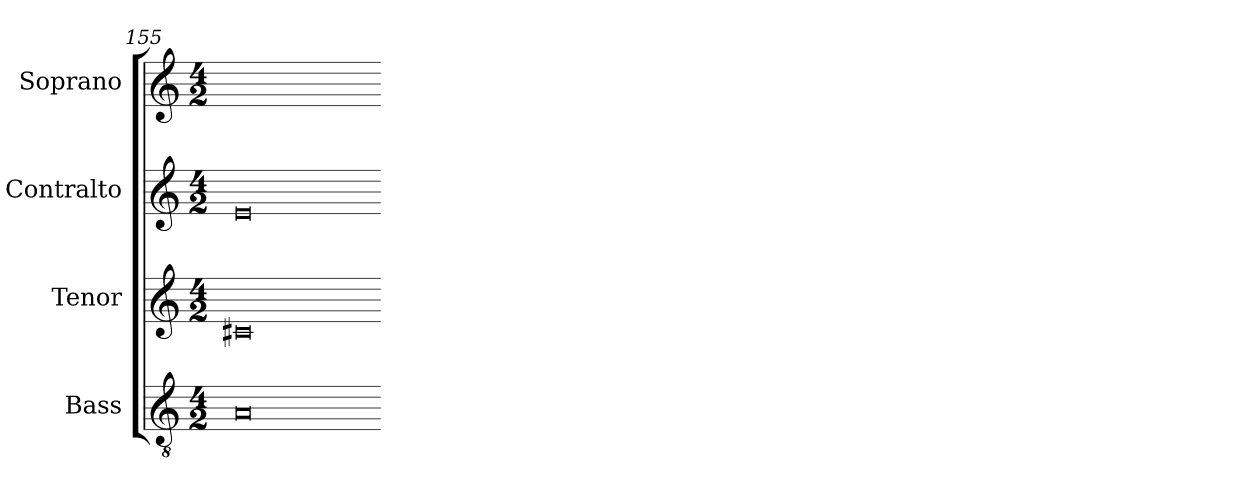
**kern	**kern	**kern	**kern
*part4	*part3	*part2	*part1
*staff4	*staff3	*staff2	*staff1
*I"Bass	*I"Tenor	*I"Contralto	*I"Soprano
*I'B	*I'T	*I'A	*I'S
*clefGv2	*clefG2	*clefG2	*clefG2
*k[]	*k[]	*k[]	*k[]
*E:phr	*E:phr	*E:phr	*E:phr
*M4/2	*M4/2	*M4/2	*M4/2
=155	=155	=155	=155
0A	0c#X	0e	0ryy
=-	=-	=-	=-
*-	*-	*-	*-
